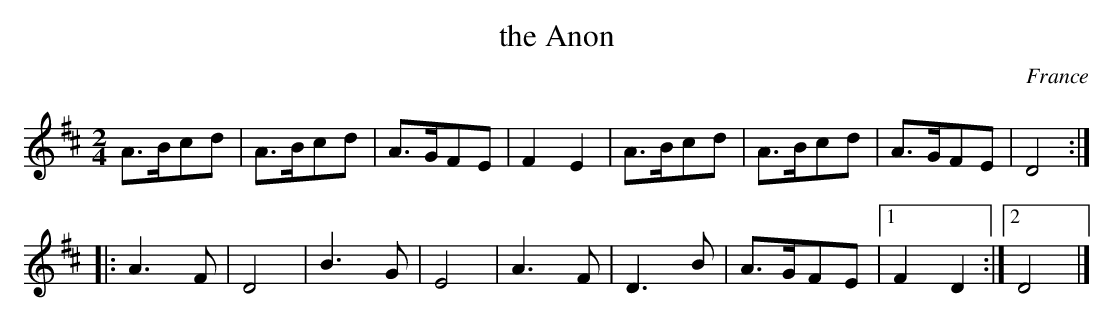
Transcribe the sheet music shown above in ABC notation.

X:1
T:the Anon
L:1/8
M:2/4
O:France
K:D major
A>Bcd| A>Bcd| A>GFE| F2E2| A>Bcd| A>Bcd| A>GFE| D4 ::
A3F| D4| B3G| E4 | A3F| D3B| A>GFE|1 F2D2 :|2 D4 |]
